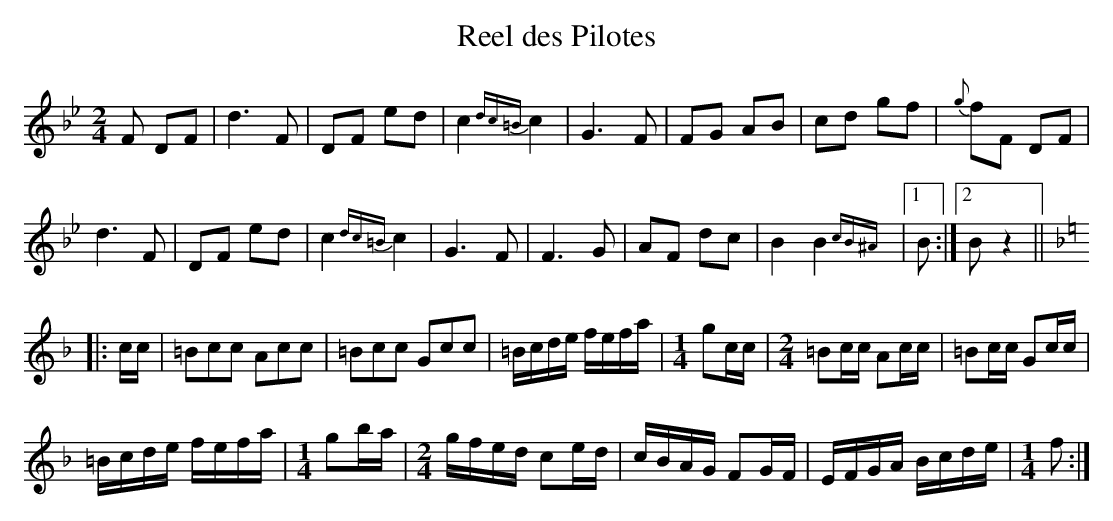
X:1
T:Reel des Pilotes
M:2/4
L:1/8
K:Bb
F DF|d3F|DF ed|c2 {dc=B}c2|G3F|FG AB|cd gf|{g}fF DF|
d3F|DF ed|c2 {dc=B}c2|G3F|F3G|AF dc|B2B2 {cB^A}|1 B:|2 Bz2||
K:F
|:c/c/|=Bcc Acc|=Bcc Gcc|=B/c/d/e/ f/e/f/a/|[M:1/4]gc/c/|[M:2/4]=Bc/c/ Ac/c/|=Bc/c/ Gc/c/|
=B/c/d/e/ f/e/f/a/|[M:1/4]gb/a/|[M:2/4]g/f/e/d/ ce/d/|c/B/A/G/ FG/F/|E/F/G/A/ B/c/d/e/|[M:1/4]f:|]
